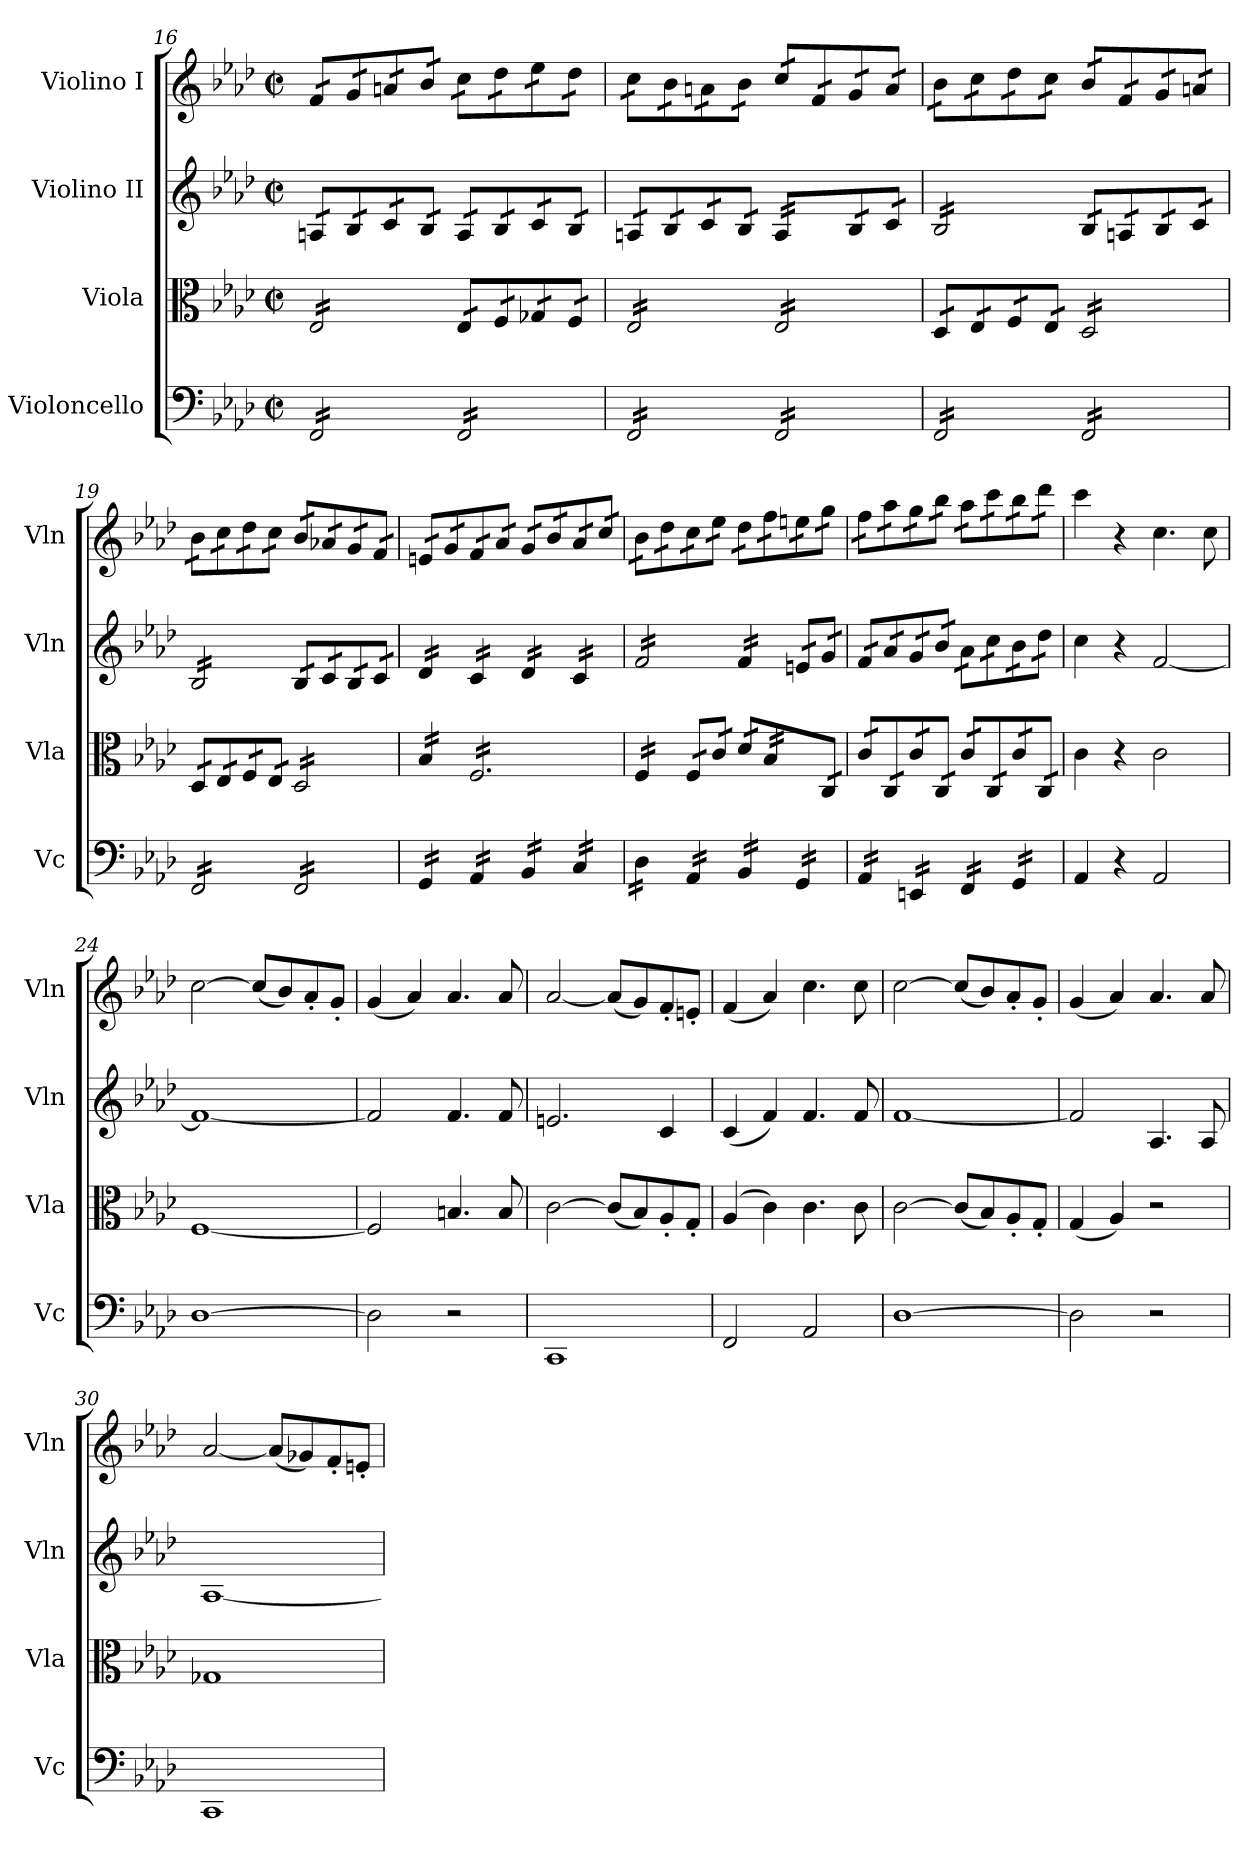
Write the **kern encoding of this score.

**kern	**kern	**kern	**kern
*part4	*part3	*part2	*part1
*staff4	*staff3	*staff2	*staff1
*I"Violoncello	*I"Viola	*I"Violino II	*I"Violino I
*I'Vc	*I'Vla	*I'Vln	*I'Vln
*clefF4	*clefC3	*clefG2	*clefG2
*k[b-e-a-d-]	*k[b-e-a-d-]	*k[b-e-a-d-]	*k[b-e-a-d-]
*M2/2	*M2/2	*M2/2	*M2/2
*met(c|)	*met(c|)	*met(c|)	*met(c|)
=16	=16	=16	=16
*tremolo	*	*	*
*	*tremolo	*	*
*	*	*tremolo	*
*	*	*	*tremolo
16FF/LL	16E-/LL	16An/LL	16f/LL
16FF/	16E-/	16An/	16f/
16FF/	16E-/	16B-/	16g/
16FF/	16E-/	16B-/	16g/
16FF/	16E-/	16c/	16an/
16FF/	16E-/	16c/	16an/
16FF/	16E-/	16B-/	16b-/
16FF/JJ	16E-/JJ	16B-/JJ	16b-/JJ
16FF/LL	16E-/LL	16A/LL	16cc\LL
16FF/	16E-/	16A/	16cc\
16FF/	16F/	16B-/	16dd-\
16FF/	16F/	16B-/	16dd-\
16FF/	16G-X/	16c/	16ee-\
16FF/	16G-X/	16c/	16ee-\
16FF/	16F/	16B-/	16dd-\
16FF/JJ	16F/JJ	16B-/JJ	16dd-\JJ
!!LO:LB:g=z
=17	=17	=17	=17
16FF/LL	16E-/LL	16An/LL	16cc\LL
16FF/	16E-/	16An/	16cc\
16FF/	16E-/	16B-/	16b-\
16FF/	16E-/	16B-/	16b-\
16FF/	16E-/	16c/	16an\
16FF/	16E-/	16c/	16an\
16FF/	16E-/	16B-/	16b-\
16FF/JJ	16E-/JJ	16B-/JJ	16b-\JJ
16FF/LL	16E-/LL	16A/LL	16cc/LL
16FF/	16E-/	16A/	16cc/
16FF/	16E-/	16A/	16f/
16FF/	16E-/	16A/	16f/
16FF/	16E-/	16B-/	16g/
16FF/	16E-/	16B-/	16g/
16FF/	16E-/	16c/	16a/
16FF/JJ	16E-/JJ	16c/JJ	16a/JJ
=18	=18	=18	=18
16FF/LL	16D-/LL	16B-/LL	16b-\LL
16FF/	16D-/	16B-/	16b-\
16FF/	16E-/	16B-/	16cc\
16FF/	16E-/	16B-/	16cc\
16FF/	16F/	16B-/	16dd-\
16FF/	16F/	16B-/	16dd-\
16FF/	16E-/	16B-/	16cc\
16FF/JJ	16E-/JJ	16B-/JJ	16cc\JJ
16FF/LL	16D-/LL	16B-/LL	16b-/LL
16FF/	16D-/	16B-/	16b-/
16FF/	16D-/	16An/	16f/
16FF/	16D-/	16An/	16f/
16FF/	16D-/	16B-/	16g/
16FF/	16D-/	16B-/	16g/
16FF/	16D-/	16c/	16an/
16FF/JJ	16D-/JJ	16c/JJ	16an/JJ
=19	=19	=19	=19
16FF/LL	16D-/LL	16B-/LL	16b-\LL
16FF/	16D-/	16B-/	16b-\
16FF/	16E-/	16B-/	16cc\
16FF/	16E-/	16B-/	16cc\
16FF/	16F/	16B-/	16dd-\
16FF/	16F/	16B-/	16dd-\
16FF/	16E-/	16B-/	16cc\
16FF/JJ	16E-/JJ	16B-/JJ	16cc\JJ
16FF/LL	16D-/LL	16B-/LL	16b-/LL
16FF/	16D-/	16B-/	16b-/
16FF/	16D-/	16c/	16a-X/
16FF/	16D-/	16c/	16a-X/
16FF/	16D-/	16B-/	16g/
16FF/	16D-/	16B-/	16g/
16FF/	16D-/	16c/	16f/
16FF/JJ	16D-/JJ	16c/JJ	16f/JJ
=20	=20	=20	=20
16GG/LL	16B-/LL	16d-/LL	16en/LL
16GG/	16B-/	16d-/	16en/
16GG/	16B-/	16d-/	16g/
16GG/JJ	16B-/JJ	16d-/JJ	16g/
16AA-/LL	16F/LL	16c/LL	16f/
16AA-/	16F/	16c/	16f/
16AA-/	16F/	16c/	16a-/
16AA-/JJ	16F/	16c/JJ	16a-/JJ
16BB-/LL	16F/	16d-/LL	16g/LL
16BB-/	16F/	16d-/	16g/
16BB-/	16F/	16d-/	16b-/
16BB-/JJ	16F/	16d-/JJ	16b-/
16C/LL	16F/	16c/LL	16a-/
16C/	16F/	16c/	16a-/
16C/	16F/	16c/	16cc/
16C/JJ	16F/JJ	16c/JJ	16cc/JJ
=21	=21	=21	=21
16D-\LL	16F/LL	16f/LL	16b-\LL
16D-\	16F/	16f/	16b-\
16D-\	16F/	16f/	16dd-\
16D-\JJ	16F/JJ	16f/	16dd-\
16AA-/LL	16F/LL	16f/	16cc\
16AA-/	16F/	16f/	16cc\
16AA-/	16c/	16f/	16ee-\
16AA-/JJ	16c/JJ	16f/JJ	16ee-\JJ
16BB-/LL	16d-/LL	16f/LL	16dd-\LL
16BB-/	16d-/	16f/	16dd-\
16BB-/	16B-/	16f/	16ff\
16BB-/JJ	16B-/	16f/JJ	16ff\
16GG/LL	16B-/	16en/LL	16een\
16GG/	16B-/	16en/	16een\
16GG/	16C/	16g/	16gg\
16GG/JJ	16C/JJ	16g/JJ	16gg\JJ
=22	=22	=22	=22
16AA-/LL	16c/LL	16f/LL	16ff\LL
16AA-/	16c/	16f/	16ff\
16AA-/	16C/	16a-/	16aa-\
16AA-/JJ	16C/	16a-/	16aa-\
16EEn/LL	16c/	16g/	16gg\
16EEn/	16c/	16g/	16gg\
16EEn/	16C/	16b-/	16bb-\
16EEn/JJ	16C/JJ	16b-/JJ	16bb-\JJ
16FF/LL	16c/LL	16a-\LL	16aa-\LL
16FF/	16c/	16a-\	16aa-\
16FF/	16C/	16cc\	16ccc\
16FF/JJ	16C/	16cc\	16ccc\
16GG/LL	16c/	16b-\	16bb-\
16GG/	16c/	16b-\	16bb-\
16GG/	16C/	16dd-\	16ddd-\
16GG/JJ	16C/JJ	16dd-\JJ	16ddd-\JJ
*	*	*	*Xtremolo
*	*	*Xtremolo	*
*	*Xtremolo	*	*
*Xtremolo	*	*	*
=23	=23	=23	=23
4AA-/	4c\	4cc\	4ccc\
4r	4r	4r	4r
2AA-/	2c\	[2f/	4.cc\
.	.	.	8cc\
!!LO:LB:g=z
=24	=24	=24	=24
[1D-	[1F	1f_	[2cc\
.	.	.	(8cc/L]
.	.	.	8b-/)
.	.	.	8a-'/
.	.	.	8g'/J
=25	=25	=25	=25
2D-\]	2F/]	2f/]	(4g/
.	.	.	4a-/)
2r	4.Bn/	4.f/	4.a-/
.	8B/	8f/	8a-/
=26	=26	=26	=26
1CC	[2c\	2.en/	[2a-/
.	(8c/L]	.	(8a-/L]
.	8B-/)	.	8g/)
.	8A-'/	4c/	8f'/
.	8G'/J	.	8en'/J
=27	=27	=27	=27
2FF/	(4A-/	(4c/	(4f/
.	4c\)	4f/)	4a-/)
2AA-/	4.c\	4.f/	4.cc\
.	8c\	8f/	8cc\
=28	=28	=28	=28
[1D-	[2c\	[1f	[2cc\
.	(8c/L]	.	(8cc/L]
.	8B-/)	.	8b-/)
.	8A-'/	.	8a-'/
.	8G'/J	.	8g'/J
=29	=29	=29	=29
2D-\]	(4G/	2f/]	(4g/
.	4A-/)	.	4a-/)
2r	2r	4.A-/	4.a-/
.	.	8A-/	8a-/
=30	=30	=30	=30
1CC	1G-X	[1A-	[2a-/
.	.	.	(8a-/L]
.	.	.	8g-X/)
.	.	.	8f'/
.	.	.	8en'/J
=	=	=	=
*-	*-	*-	*-
